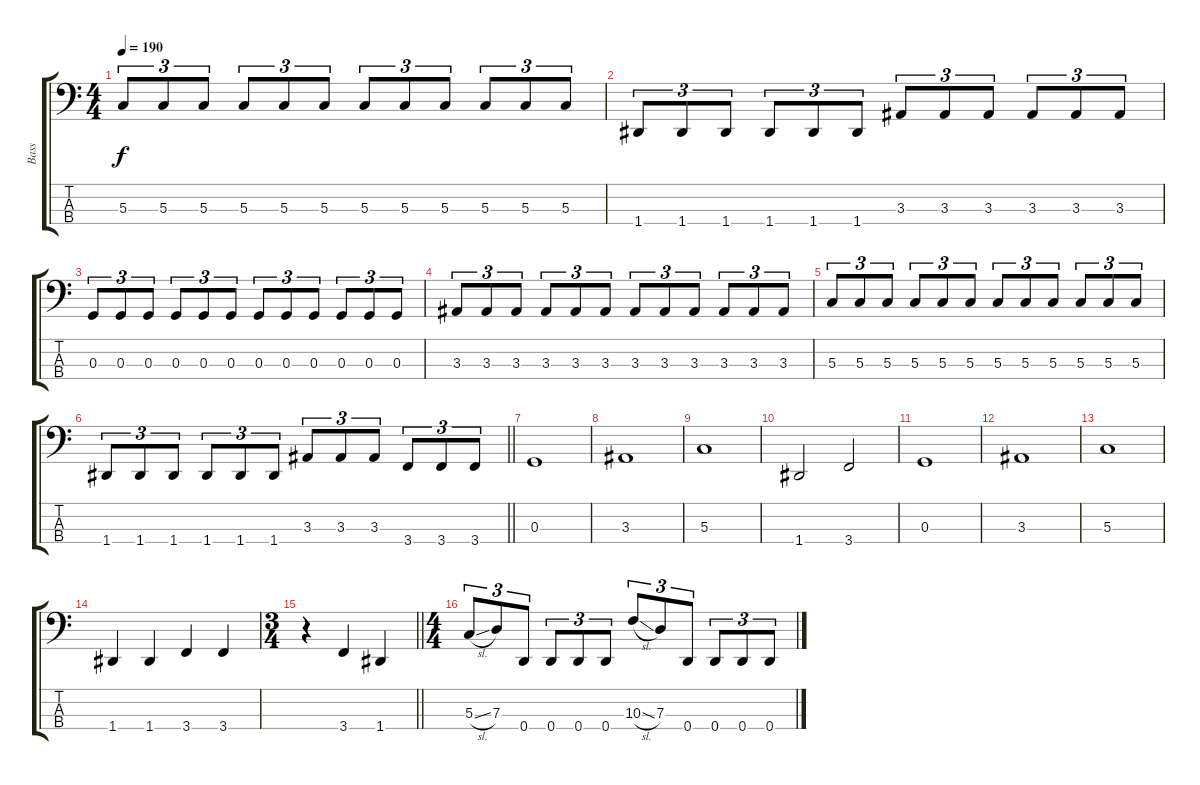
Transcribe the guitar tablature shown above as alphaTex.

\track ("Bass" "Bass") {instrument electricbassfinger}
\staff {score tabs}
\tuning (F2 C2 G1 D1) {hide}
\ts (4 4)
\tempo 190
\clef f4
\ks c
5.3.8{tu (3 2) dy f} 5.3.8{tu (3 2)} 5.3.8{tu (3 2)} 5.3.8{tu (3 2)} 5.3.8{tu (3 2)} 5.3.8{tu (3 2)} 5.3.8{tu (3 2)} 5.3.8{tu (3 2)} 5.3.8{tu (3 2)} 5.3.8{tu (3 2)} 5.3.8{tu (3 2)} 5.3.8{tu (3 2)} |
1.4.8{tu (3 2)} 1.4.8{tu (3 2)} 1.4.8{tu (3 2)} 1.4.8{tu (3 2)} 1.4.8{tu (3 2)} 1.4.8{tu (3 2)} 3.3.8{tu (3 2)} 3.3.8{tu (3 2)} 3.3.8{tu (3 2)} 3.3.8{tu (3 2)} 3.3.8{tu (3 2)} 3.3.8{tu (3 2)} |
0.3.8{tu (3 2)} 0.3.8{tu (3 2)} 0.3.8{tu (3 2)} 0.3.8{tu (3 2)} 0.3.8{tu (3 2)} 0.3.8{tu (3 2)} 0.3.8{tu (3 2)} 0.3.8{tu (3 2)} 0.3.8{tu (3 2)} 0.3.8{tu (3 2)} 0.3.8{tu (3 2)} 0.3.8{tu (3 2)} |
3.3.8{tu (3 2)} 3.3.8{tu (3 2)} 3.3.8{tu (3 2)} 3.3.8{tu (3 2)} 3.3.8{tu (3 2)} 3.3.8{tu (3 2)} 3.3.8{tu (3 2)} 3.3.8{tu (3 2)} 3.3.8{tu (3 2)} 3.3.8{tu (3 2)} 3.3.8{tu (3 2)} 3.3.8{tu (3 2)} |
5.3.8{tu (3 2)} 5.3.8{tu (3 2)} 5.3.8{tu (3 2)} 5.3.8{tu (3 2)} 5.3.8{tu (3 2)} 5.3.8{tu (3 2)} 5.3.8{tu (3 2)} 5.3.8{tu (3 2)} 5.3.8{tu (3 2)} 5.3.8{tu (3 2)} 5.3.8{tu (3 2)} 5.3.8{tu (3 2)} |
\barLineRight lightlight
1.4.8{tu (3 2)} 1.4.8{tu (3 2)} 1.4.8{tu (3 2)} 1.4.8{tu (3 2)} 1.4.8{tu (3 2)} 1.4.8{tu (3 2)} 3.3.8{tu (3 2)} 3.3.8{tu (3 2)} 3.3.8{tu (3 2)} 3.4.8{tu (3 2)} 3.4.8{tu (3 2)} 3.4.8{tu (3 2)} |
0.3.1 |
3.3.1 |
5.3.1 |
1.4.2 3.4.2 |
0.3.1 |
3.3.1 |
5.3.1 |
1.4.4 1.4.4 3.4.4 3.4.4 |
\ts (3 4)
\barLineRight lightlight
r.4 3.4.4 1.4.4 |
\ts (4 4)
5.3{sl}.8{tu (3 2)} 7.3.8{tu (3 2)} 0.4.8{tu (3 2)} 0.4.8{tu (3 2)} 0.4.8{tu (3 2)} 0.4.8{tu (3 2)} 10.3{sl}.8{tu (3 2)} 7.3.8{tu (3 2)} 0.4.8{tu (3 2)} 0.4.8{tu (3 2)} 0.4.8{tu (3 2)} 0.4.8{tu (3 2)}
